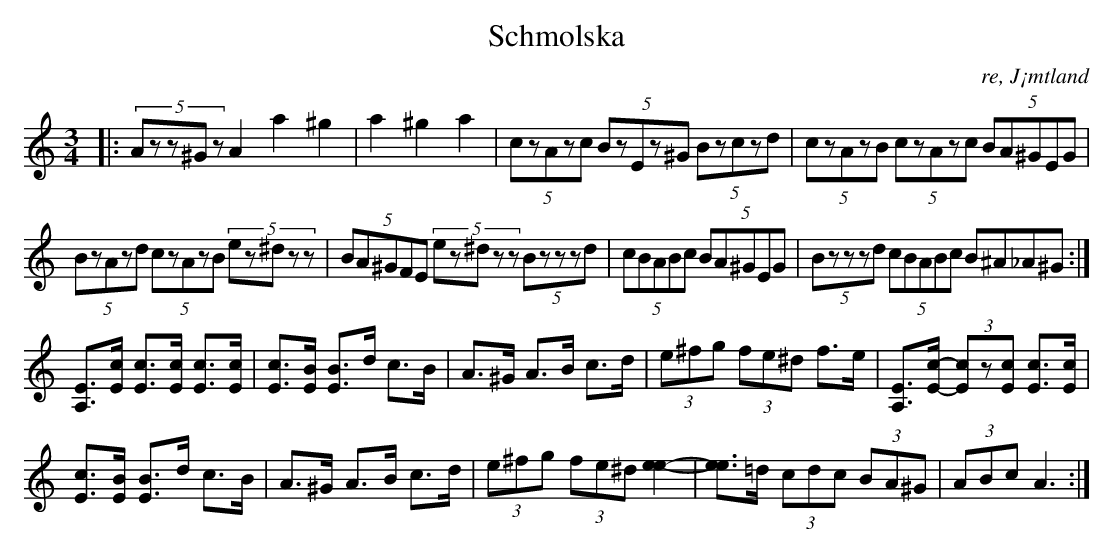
X:1
T:Schmolska
O: re, J¡mtland
M:3/4
L:1/8
K:Am
|: (5:2Azz^Gz A2 a2 ^g2|a2 ^g2 a2|  (5:2czAzc (5:2BzEz^G (5:2Bzczd|  (5:2czAzB (5:2czAzc (5:2BA^GEG|
 (5:2BzAzd (5:2czAzB (5:2ez^dzz|  (5:2BA^GFE (5:2ez^dzz (5:2Bzzzd|  (5:2cBABc (5:2BA^GEG | (5:2Bzzzd (5:2cBABc (5:2B^A_A^G  :|
[EA,]>[cE] [cE]>[cE] [cE]>[cE] | [cE]>[BE] [BE]>d c>B | A>^G A>B c>d | (3e^fg (3fe^d f>e | [EA,]>[c-E-] (3[cE]z[cE] [cE]>[cE] |
[cE]>[BE] [BE]>d c>B | A>^G A>B c>d | (3e^fg (3fe^d [e2-e2-] | [ee]>=d (3cdc (3BA^G | (3ABc A3 :|]
